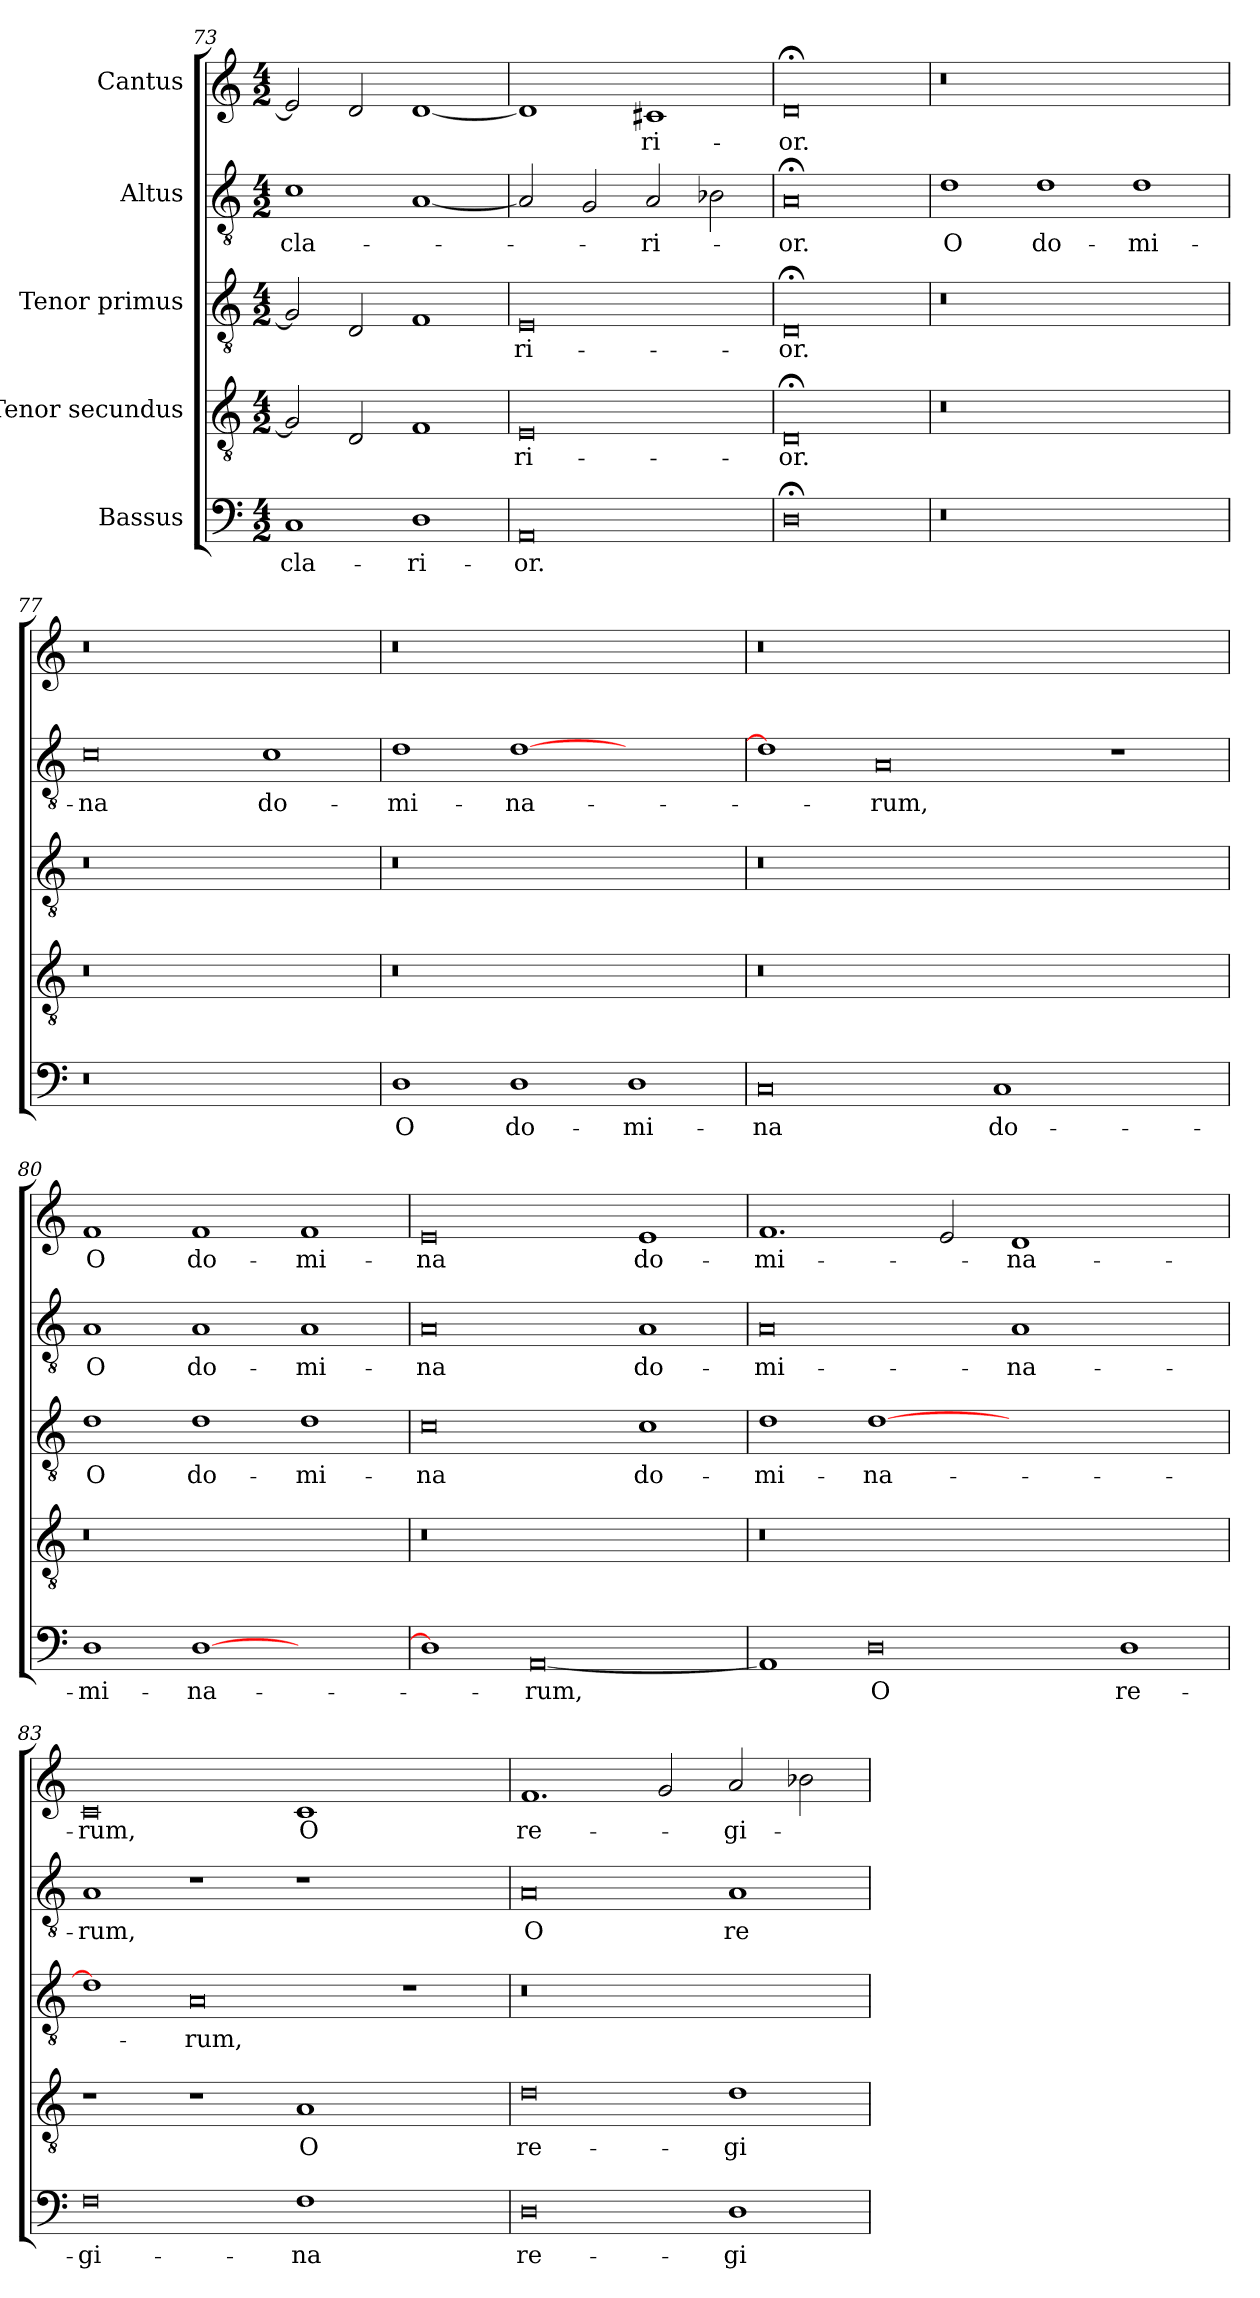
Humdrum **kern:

**kern	**text	**kern	**text	**kern	**text	**kern	**text	**kern	**text
*part5	*part5	*part4	*part4	*part3	*part3	*part2	*part2	*part1	*part1
*staff5	*staff5	*staff4	*staff4	*staff3	*staff3	*staff2	*staff2	*staff1	*staff1
*I"Bassus	*	*I"Tenor secundus	*	*I" Tenor primus	*	*I"Altus	*	*I"Cantus	*
*clefF4	*	*clefGv2	*	*clefGv2	*	*clefGv2	*	*clefG2	*
*k[]	*	*k[]	*	*k[]	*	*k[]	*	*k[]	*
*C:	*	*C:	*	*C:	*	*C:	*	*C:	*
*M4/2	*	*M4/2	*	*M4/2	*	*M4/2	*	*M4/2	*
=73	=73	=73	=73	=73	=73	=73	=73	=73	=73
1C/	-cla-	2G/]	.	2G/]	.	1c\	-cla-	2e/]	.
.	.	2D/	.	2D/	.	.	.	2d/	.
1D\	-ri-	1F/	.	1F/	.	[1A/	.	[1d/	.
=74	=74	=74	=74	=74	=74	=74	=74	=74	=74
0AA/	-or.	0E/	-ri-	0E/	-ri-	2A/]	.	1d/]	.
.	.	.	.	.	.	2G/	.	.	.
.	.	.	.	.	.	2A/	-ri-	1c#X/	-ri-
.	.	.	.	.	.	2B-X\	.	.	.
=75	=75	=75	=75	=75	=75	=75	=75	=75	=75
0D;<\	.	0D;</	-or.	0D;</	-or.	0A;</	-or.	0d;</	-or.
!!LO:LB:g=z
=76	=76	=76	=76	=76	=76	=76	=76	=76	=76
0r	.	0r	.	0r	.	1d\	O	0r	.
.	.	.	.	.	.	1d\	do-	.	.
1ryy	.	1ryy	.	1ryy	.	1d\	-mi-	1ryy	.
=77	=77	=77	=77	=77	=77	=77	=77	=77	=77
0r	.	0r	.	0r	.	0c\	-na	0r	.
1ryy	.	1ryy	.	1ryy	.	1c\	do-	1ryy	.
=78	=78	=78	=78	=78	=78	=78	=78	=78	=78
1D\	O	0r	.	0r	.	1d\	-mi-	0r	.
1D\	do-	.	.	.	.	[1d\	-na-	.	.
1D\	-mi-	1ryy	.	1ryy	.	1ryy	.	1ryy	.
=79	=79	=79	=79	=79	=79	=79	=79	=79	=79
0C/	-na	0r	.	0r	.	1d\]	.	0r	.
.	.	.	.	.	.	0A/	-rum,	.	.
1C/	do-	1ryy	.	1ryy	.	.	.	1ryy	.
1ryy	.	1ryy	.	1ryy	.	1r	.	1ryy	.
=80	=80	=80	=80	=80	=80	=80	=80	=80	=80
!	!	!	!	!	!	!	!LO:LY:i	!	!
1D\	-mi-	0r	.	1d\	O	1A/	O	1f/	O
!	!	!	!	!	!	!	!LO:LY:i	!	!
[1D\	-na-	.	.	1d\	do-	1A/	do-	1f/	do-
!	!	!	!	!	!	!	!LO:LY:i	!	!
1ryy	.	1ryy	.	1d\	-mi-	1A/	-mi-	1f/	-mi-
=81	=81	=81	=81	=81	=81	=81	=81	=81	=81
!	!	!	!	!	!	!	!LO:LY:i	!	!
1D\]	.	0r	.	0c\	-na	0A/	-na	0e/	-na
[0AA/	-rum,	.	.	.	.	.	.	.	.
!	!	!	!	!	!	!	!LO:LY:i	!	!
.	.	1ryy	.	1c\	do-	1A/	do-	1e/	do-
=82	=82	=82	=82	=82	=82	=82	=82	=82	=82
!	!	!	!	!	!	!	!LO:LY:i	!	!
1AA/]	.	0r	.	1d\	-mi-	0A/	-mi-	1.f/	-mi-
0D\	O	.	.	[1d\	-na-	.	.	.	.
.	.	.	.	.	.	.	.	2e/	.
!	!	!	!	!	!	!	!LO:LY:i	!	!
.	.	1ryy	.	0ryy	.	1A/	-na-	1d/	-na-
1D\	re-	1ryy	.	.	.	1ryy	.	1ryy	.
=83	=83	=83	=83	=83	=83	=83	=83	=83	=83
!	!	!	!	!	!	!	!LO:LY:i	!	!
0F\	-gi-	1r	.	1d\]	.	1A/	-rum,	0c/	-rum,
.	.	1r	.	0A/	-rum,	1r	.	.	.
1F\	-na	1A/	O	.	.	1r	.	1c/	O
1ryy	.	1ryy	.	1r	.	1ryy	.	1ryy	.
!!LO:PB:g=z
=84	=84	=84	=84	=84	=84	=84	=84	=84	=84
0D\	re-	0d\	re-	0r	.	0A/	O	1.f/	re-
.	.	.	.	.	.	.	.	2g/	.
1D\	-gi-	1d\	-gi-	1ryy	.	1A/	re-	2a/	-gi-
.	.	.	.	.	.	.	.	2b-X\	.
=	=	=	=	=	=	=	=	=	=
*-	*-	*-	*-	*-	*-	*-	*-	*-	*-
